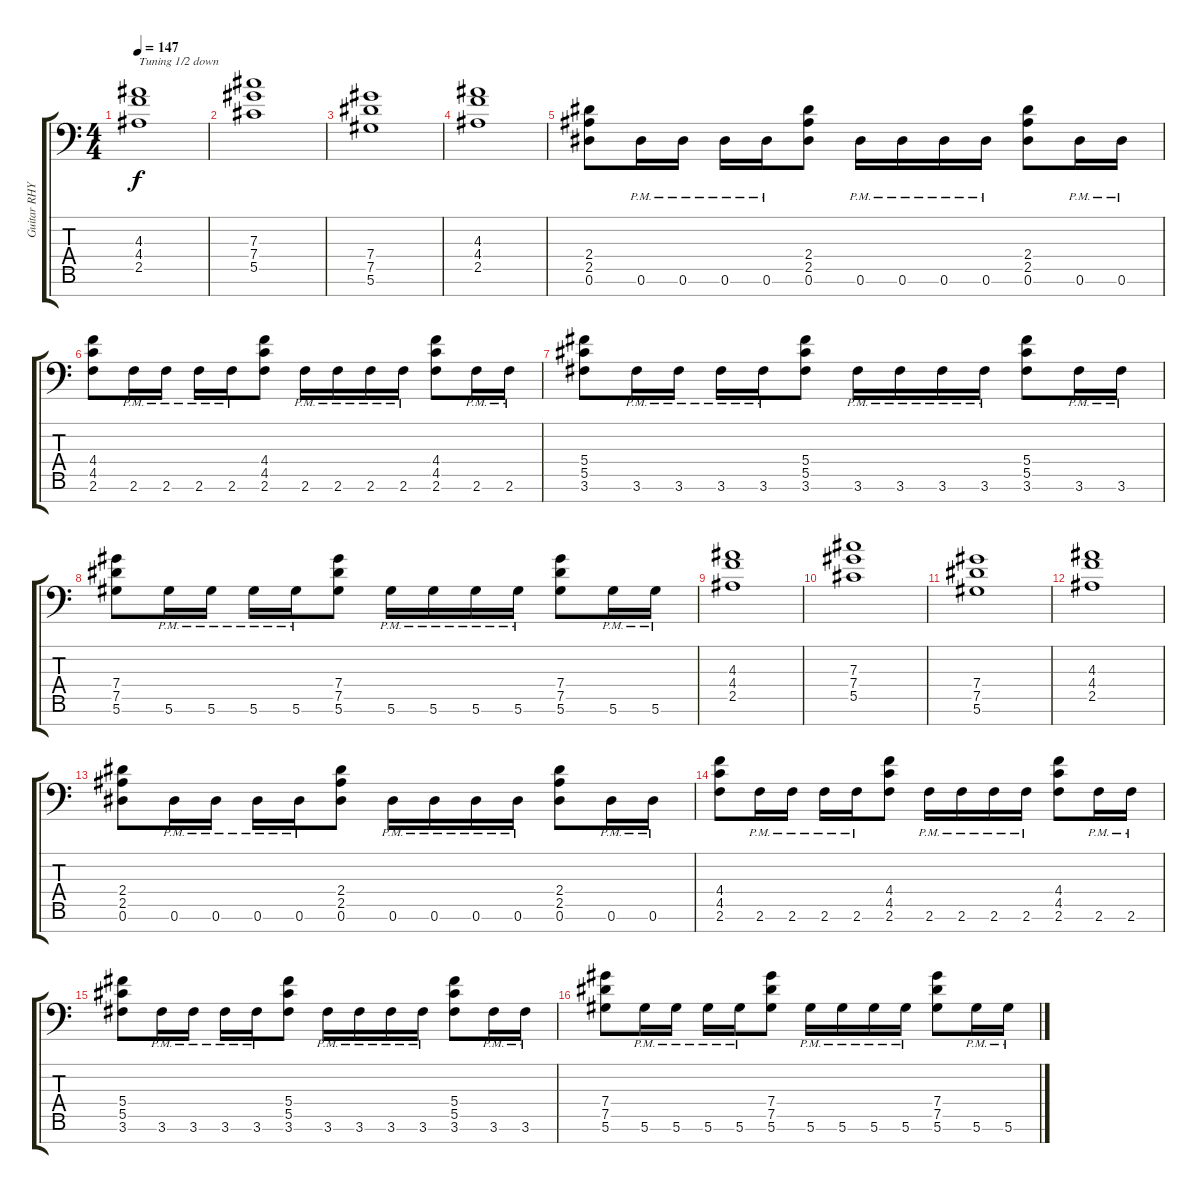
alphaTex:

\track ("Guitar RHYTHM 7string" "Guitar RHY") {instrument distortionguitar}
\staff {score tabs}
\tuning (Eb4 Bb3 Gb3 Db3 Ab2 Eb2 Bb1) {hide}
\ts (4 4)
\tempo 147
\clef f4
\ks c
(4.3 4.4 2.5).1{txt "Tuning 1/2 down" dy f instrument distortionguitar} |
(7.3 7.4 5.5).1 |
(7.4 7.5 5.6).1 |
(4.3 4.4 2.5).1 |
(2.4 2.5 0.6).8 0.6{pm}.16 0.6{pm}.16 0.6{pm}.16 0.6{pm}.16 (2.4 2.5 0.6).8 0.6{pm}.16 0.6{pm}.16 0.6{pm}.16 0.6{pm}.16 (2.4 2.5 0.6).8 0.6{pm}.16 0.6{pm}.16 |
(4.4 4.5 2.6).8 2.6{pm}.16 2.6{pm}.16 2.6{pm}.16 2.6{pm}.16 (4.4 4.5 2.6).8 2.6{pm}.16 2.6{pm}.16 2.6{pm}.16 2.6{pm}.16 (4.4 4.5 2.6).8 2.6{pm}.16 2.6{pm}.16 |
(5.4 5.5 3.6).8 3.6{pm}.16 3.6{pm}.16 3.6{pm}.16 3.6{pm}.16 (5.4 5.5 3.6).8 3.6{pm}.16 3.6{pm}.16 3.6{pm}.16 3.6{pm}.16 (5.4 5.5 3.6).8 3.6{pm}.16 3.6{pm}.16 |
(7.4 7.5 5.6).8 5.6{pm}.16 5.6{pm}.16 5.6{pm}.16 5.6{pm}.16 (7.4 7.5 5.6).8 5.6{pm}.16 5.6{pm}.16 5.6{pm}.16 5.6{pm}.16 (7.4 7.5 5.6).8 5.6{pm}.16 5.6{pm}.16 |
(4.3 4.4 2.5).1 |
(7.3 7.4 5.5).1 |
(7.4 7.5 5.6).1 |
(4.3 4.4 2.5).1 |
(2.4 2.5 0.6).8 0.6{pm}.16 0.6{pm}.16 0.6{pm}.16 0.6{pm}.16 (2.4 2.5 0.6).8 0.6{pm}.16 0.6{pm}.16 0.6{pm}.16 0.6{pm}.16 (2.4 2.5 0.6).8 0.6{pm}.16 0.6{pm}.16 |
(4.4 4.5 2.6).8 2.6{pm}.16 2.6{pm}.16 2.6{pm}.16 2.6{pm}.16 (4.4 4.5 2.6).8 2.6{pm}.16 2.6{pm}.16 2.6{pm}.16 2.6{pm}.16 (4.4 4.5 2.6).8 2.6{pm}.16 2.6{pm}.16 |
(5.4 5.5 3.6).8 3.6{pm}.16 3.6{pm}.16 3.6{pm}.16 3.6{pm}.16 (5.4 5.5 3.6).8 3.6{pm}.16 3.6{pm}.16 3.6{pm}.16 3.6{pm}.16 (5.4 5.5 3.6).8 3.6{pm}.16 3.6{pm}.16 |
(7.4 7.5 5.6).8 5.6{pm}.16 5.6{pm}.16 5.6{pm}.16 5.6{pm}.16 (7.4 7.5 5.6).8 5.6{pm}.16 5.6{pm}.16 5.6{pm}.16 5.6{pm}.16 (7.4 7.5 5.6).8 5.6{pm}.16 5.6{pm}.16
